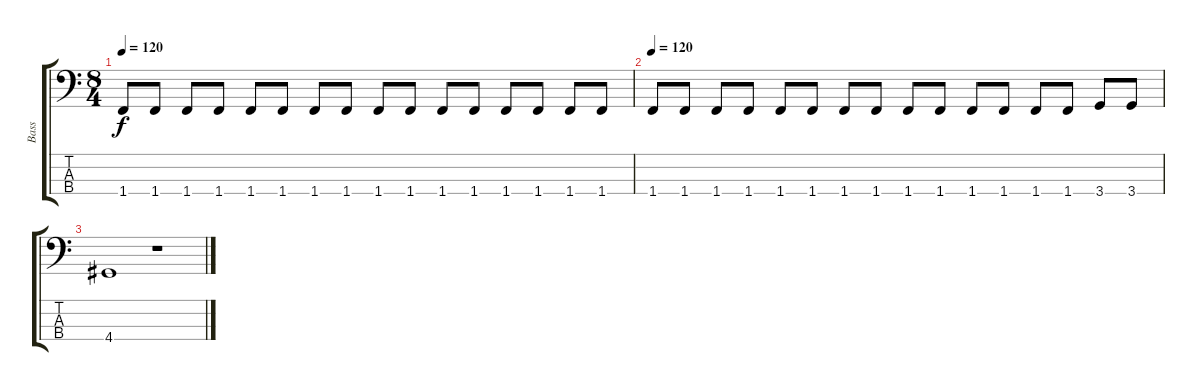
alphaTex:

\track ("Bass" "Bass") {instrument electricbasspick}
\staff {score tabs}
\tuning (G2 D2 A1 E1) {hide}
\ts (8 4)
\tempo 120
\clef f4
\ks c
1.4.8{dy f} 1.4.8 1.4.8 1.4.8 1.4.8 1.4.8 1.4.8 1.4.8 1.4.8 1.4.8 1.4.8 1.4.8 1.4.8 1.4.8 1.4.8 1.4.8 |
\tempo 120
1.4.8 1.4.8 1.4.8 1.4.8 1.4.8 1.4.8 1.4.8 1.4.8 1.4.8 1.4.8 1.4.8 1.4.8 1.4.8 1.4.8 3.4.8 3.4.8 |
4.4.1 r.1
